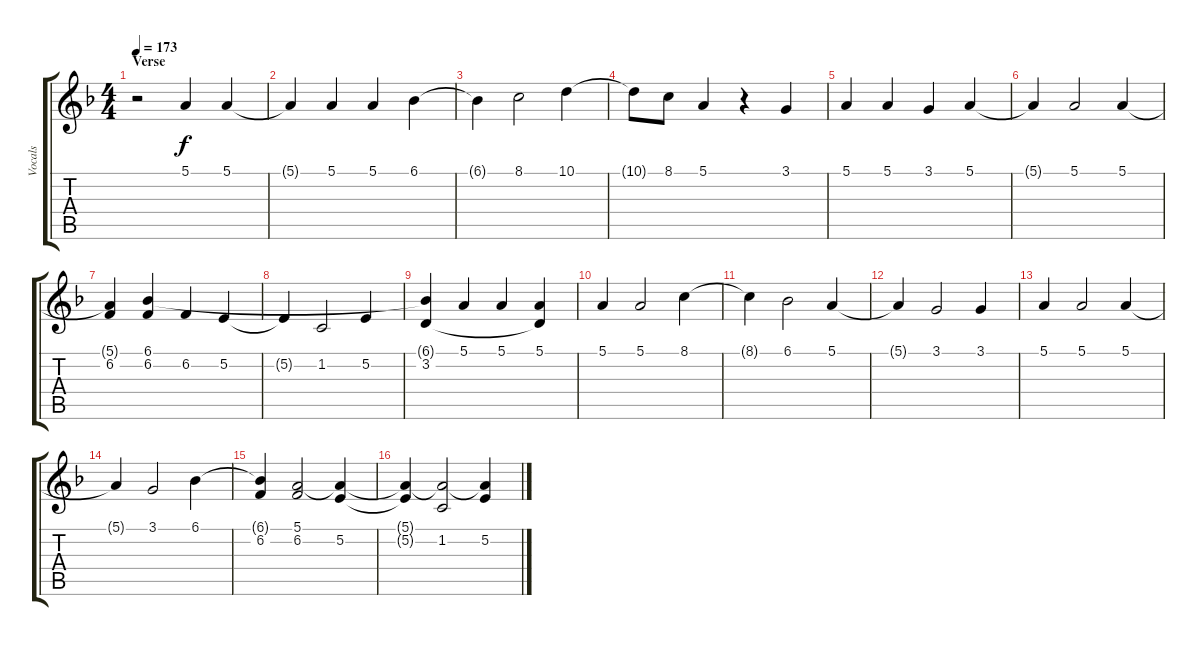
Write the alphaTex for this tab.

\track ("Vocals" "Vocals") {instrument violin}
\staff {score tabs}
\tuning (E4 B3 G3 D3 A2 E2) {hide}
\ts (4 4)
\section ("" "Verse")
\tempo 173
\clef g2
\ks dminor
r.2{dy f} 5.1.4 5.1.4 |
5.1{t}.4 5.1.4 5.1.4 6.1.4 |
6.1{t}.4 8.1.2 10.1.4 |
10.1{t}.8 8.1.8 5.1.4 r.4 3.1.4 |
5.1.4 5.1.4 3.1.4 5.1.4 |
5.1{t}.4 5.1.2 5.1.4 |
(5.1{t} 6.2).4 (6.1 6.2).4 6.2.4 5.2.4 |
5.2{t}.4 1.2.2 5.2.4 |
(6.1{t} 3.2).4 5.1.4 5.1.4 (5.1 3.2{t}).4 |
5.1.4 5.1.2 8.1.4 |
8.1{t}.4 6.1.2 5.1.4 |
5.1{t}.4 3.1.2 3.1.4 |
5.1.4 5.1.2 5.1.4 |
5.1{t}.4 3.1.2 6.1.4 |
(6.1{t} 6.2).4 (5.1 6.2).2 (5.1{t} 5.2).4 |
(5.1{t} 5.2{t}).4 (5.1{t} 1.2).2 (5.1{t} 5.2).4
